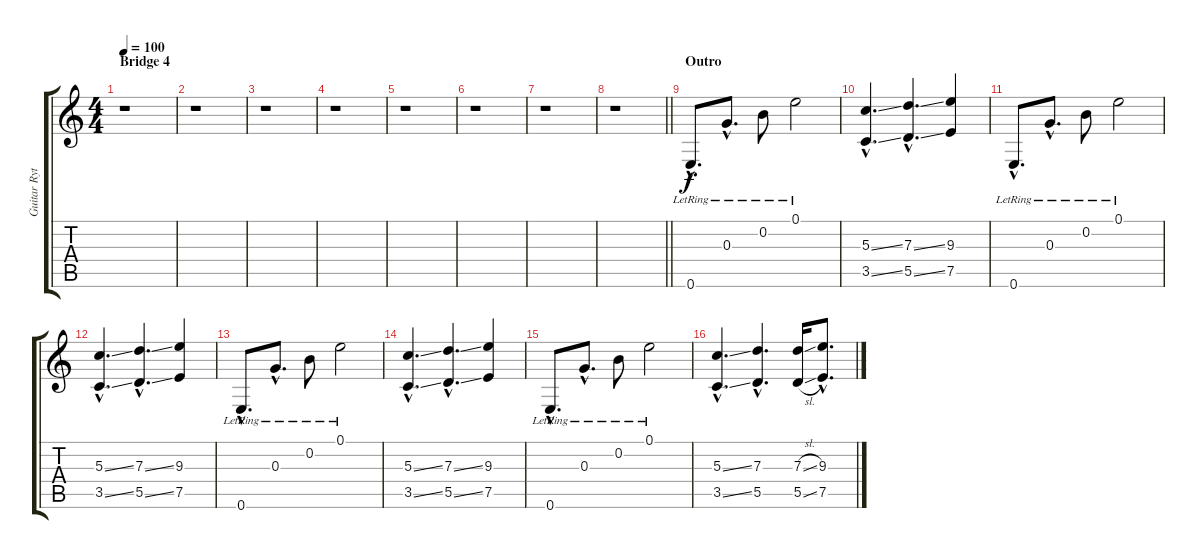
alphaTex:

\track ("Guitar Rythm (Clean) 2" "Guitar Ryt") {instrument acousticguitarsteel}
\staff {score tabs}
\tuning (E4 B3 G3 D3 A2 E2) {hide}
\ts (4 4)
\section ("" "Bridge 4")
\tempo 100
\clef g2
\ks c
r.1{dy f} |
r.1 |
r.1 |
r.1 |
r.1 |
r.1 |
r.1 |
\barLineRight lightlight
r.1 |
\section ("" "Outro")
0.6{hac lr}.8{d} 0.3{hac lr}.8{d} 0.2{lr}.8 0.1{lr}.2 |
(5.3{ss hac} 3.5{ss hac}).4{d} (7.3{ss hac} 5.5{ss hac}).4{d} (9.3 7.5).4 |
0.6{hac lr}.8{d} 0.3{hac lr}.8{d} 0.2{lr}.8 0.1{lr}.2 |
(5.3{ss hac} 3.5{ss hac}).4{d} (7.3{ss hac} 5.5{ss hac}).4{d} (9.3 7.5).4 |
0.6{hac lr}.8{d} 0.3{hac lr}.8{d} 0.2{lr}.8 0.1{lr}.2 |
(5.3{ss hac} 3.5{ss hac}).4{d} (7.3{ss hac} 5.5{ss hac}).4{d} (9.3 7.5).4 |
0.6{hac lr}.8{d} 0.3{hac lr}.8{d} 0.2{lr}.8 0.1{lr}.2 |
(5.3{ss hac} 3.5{ss hac}).4{d} (7.3{hac} 5.5{hac}).4{d} (7.3{sl} 5.5{sl}).16 (9.3{hac} 7.5{hac}).8{d}
